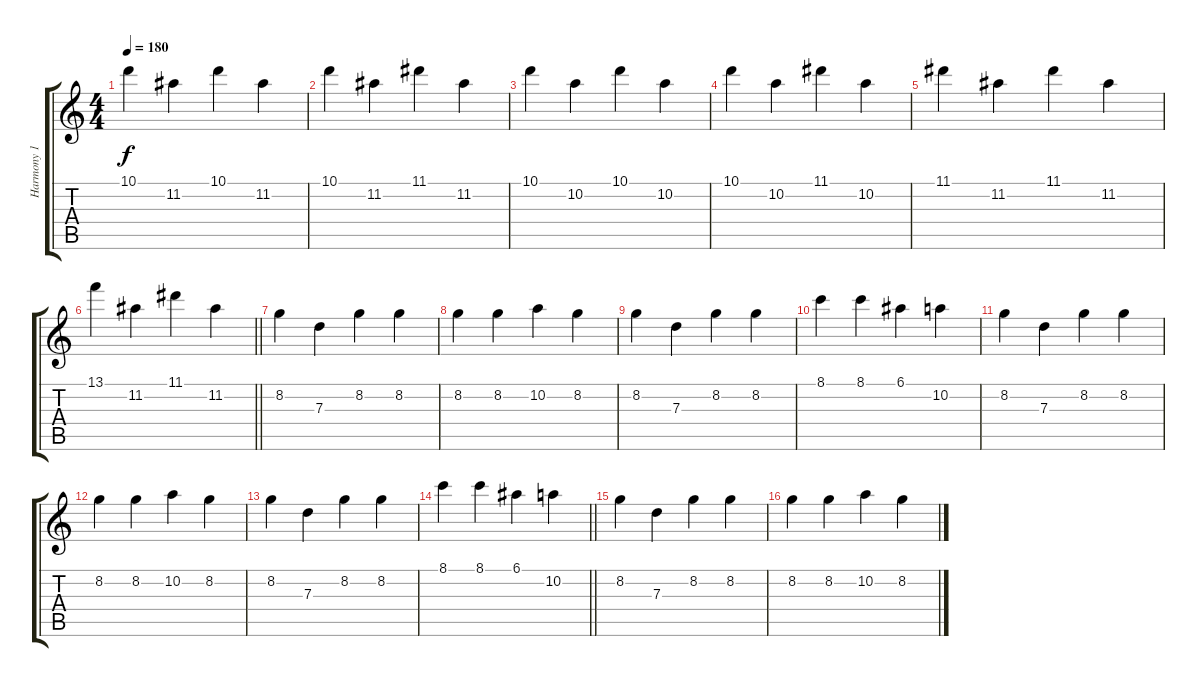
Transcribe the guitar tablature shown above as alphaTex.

\track ("Harmony 1" "Harmony 1") {instrument distortionguitar}
\staff {score tabs}
\tuning (E4 B3 G3 D3 A2 D2) {hide}
\ts (4 4)
\tempo 180
\clef g2
\ks c
10.1.4{dy f} 11.2.4 10.1.4 11.2.4 |
10.1.4 11.2.4 11.1.4 11.2.4 |
10.1.4 10.2.4 10.1.4 10.2.4 |
10.1.4 10.2.4 11.1.4 10.2.4 |
11.1.4 11.2.4 11.1.4 11.2.4 |
\barLineRight lightlight
13.1.4 11.2.4 11.1.4 11.2.4 |
\section ("" "")
8.2.4 7.3.4 8.2.4 8.2.4 |
8.2.4 8.2.4 10.2.4 8.2.4 |
8.2.4 7.3.4 8.2.4 8.2.4 |
8.1.4 8.1.4 6.1.4 10.2.4 |
8.2.4 7.3.4 8.2.4 8.2.4 |
8.2.4 8.2.4 10.2.4 8.2.4 |
8.2.4 7.3.4 8.2.4 8.2.4 |
\barLineRight lightlight
8.1.4 8.1.4 6.1.4 10.2.4 |
8.2.4 7.3.4 8.2.4 8.2.4 |
8.2.4 8.2.4 10.2.4 8.2.4
